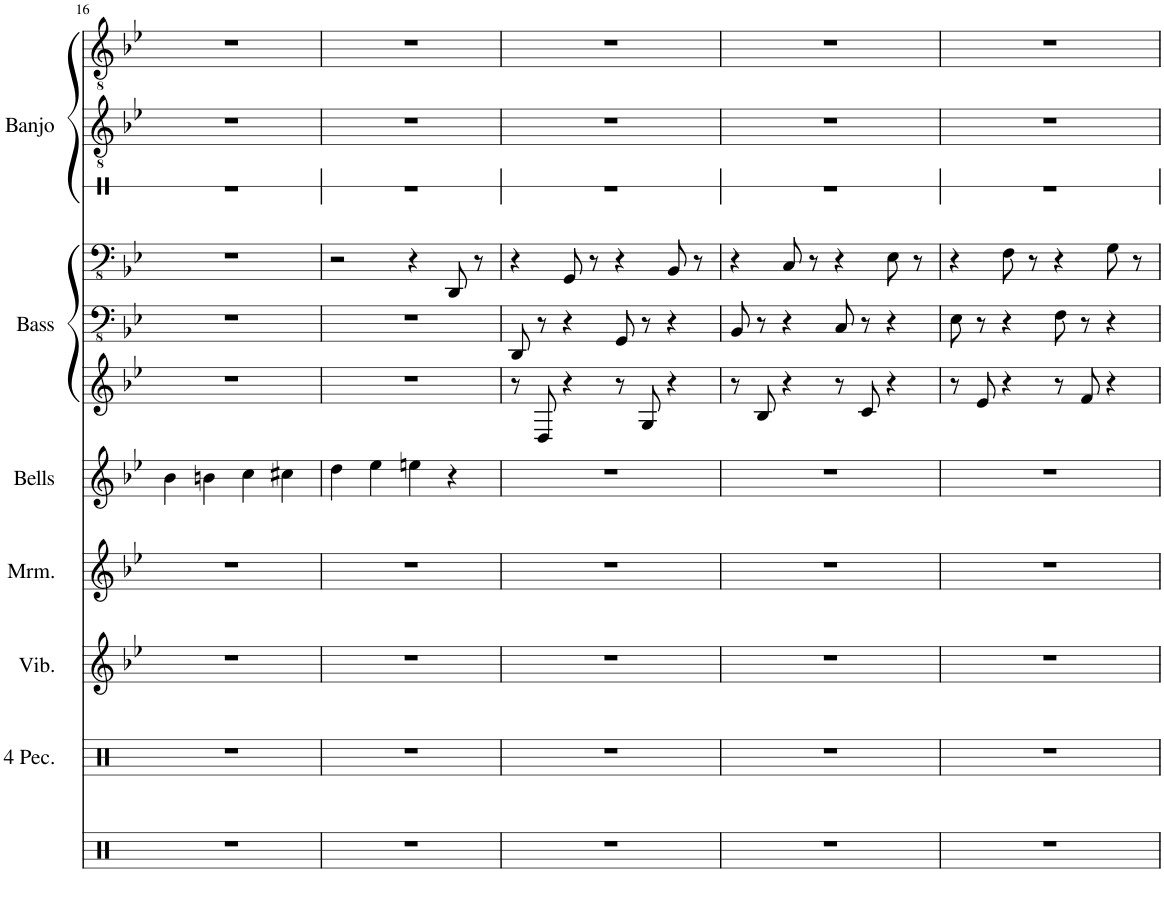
**kern	**kern	**kern	**kern	**kern	**kern	**kern	**kern	**kern	**kern	**kern
*part11	*part10	*part9	*part8	*part7	*part6	*part5	*part4	*part3	*part2	*part1
*staff11	*staff10	*staff9	*staff8	*staff7	*staff6	*staff5	*staff4	*staff3	*staff2	*staff1
*I"Drumset	*I"4-Way Percussion	*I"Vibraphone	*I"Marimba	*I"Tubular Bells	*I"Pitched Bongos	*I"Guitar 2	*I"Guitar 1	*I"Bongos	*I"Banjo 2	*I"Banjo 1
*	*I'4 Pec.	*I'Vib.	*I'Mrm.	*I'Bells	*	*	*	*	*I'Banjo	*
!!LO:PB:g=z
*clefX	*clefX	*clefG2	*clefG2	*clefG2	*clefG2	*clefFv4	*clefFv4	*clefX	*clefGv2	*clefGv2
*k[]	*k[]	*k[b-e-]	*k[b-e-]	*k[b-e-]	*k[b-e-]	*k[b-e-]	*k[b-e-]	*k[]	*k[b-e-]	*k[b-e-]
*M4/4	*M4/4	*M4/4	*M4/4	*M4/4	*M4/4	*M4/4	*M4/4	*M4/4	*M4/4	*M4/4
=16	=16	=16	=16	=16	=16	=16	=16	=16	=16	=16
1r	1r	1r	1r	4b-\	1r	1r	1r	1r	1r	1r
.	.	.	.	4bn\	.	.	.	.	.	.
.	.	.	.	4cc\	.	.	.	.	.	.
.	.	.	.	4cc#X\	.	.	.	.	.	.
=17	=17	=17	=17	=17	=17	=17	=17	=17	=17	=17
1r	1r	1r	1r	4dd\	1r	1r	2r	1r	1r	1r
.	.	.	.	4ee-\	.	.	.	.	.	.
.	.	.	.	4een\	.	.	4r	.	.	.
.	.	.	.	4r	.	.	8DDD/	.	.	.
.	.	.	.	.	.	.	8r	.	.	.
=18	=18	=18	=18	=18	=18	=18	=18	=18	=18	=18
1r	1r	1r	1r	1r	8r	8DDD/	4r	1r	1r	1r
.	.	.	.	.	8D/	8r	.	.	.	.
.	.	.	.	.	4r	4r	8GGG/	.	.	.
.	.	.	.	.	.	.	8r	.	.	.
.	.	.	.	.	8r	8GGG/	4r	.	.	.
.	.	.	.	.	8G/	8r	.	.	.	.
.	.	.	.	.	4r	4r	8BBB-/	.	.	.
.	.	.	.	.	.	.	8r	.	.	.
=19	=19	=19	=19	=19	=19	=19	=19	=19	=19	=19
1r	1r	1r	1r	1r	8r	8BBB-/	4r	1r	1r	1r
.	.	.	.	.	8B-/	8r	.	.	.	.
.	.	.	.	.	4r	4r	8CC/	.	.	.
.	.	.	.	.	.	.	8r	.	.	.
.	.	.	.	.	8r	8CC/	4r	.	.	.
.	.	.	.	.	8c/	8r	.	.	.	.
.	.	.	.	.	4r	4r	8EE-\	.	.	.
.	.	.	.	.	.	.	8r	.	.	.
=20	=20	=20	=20	=20	=20	=20	=20	=20	=20	=20
1r	1r	1r	1r	1r	8r	8EE-\	4r	1r	1r	1r
.	.	.	.	.	8e-/	8r	.	.	.	.
.	.	.	.	.	4r	4r	8FF\	.	.	.
.	.	.	.	.	.	.	8r	.	.	.
.	.	.	.	.	8r	8FF\	4r	.	.	.
.	.	.	.	.	8f/	8r	.	.	.	.
.	.	.	.	.	4r	4r	8GG\	.	.	.
.	.	.	.	.	.	.	8r	.	.	.
=	=	=	=	=	=	=	=	=	=	=
*-	*-	*-	*-	*-	*-	*-	*-	*-	*-	*-
